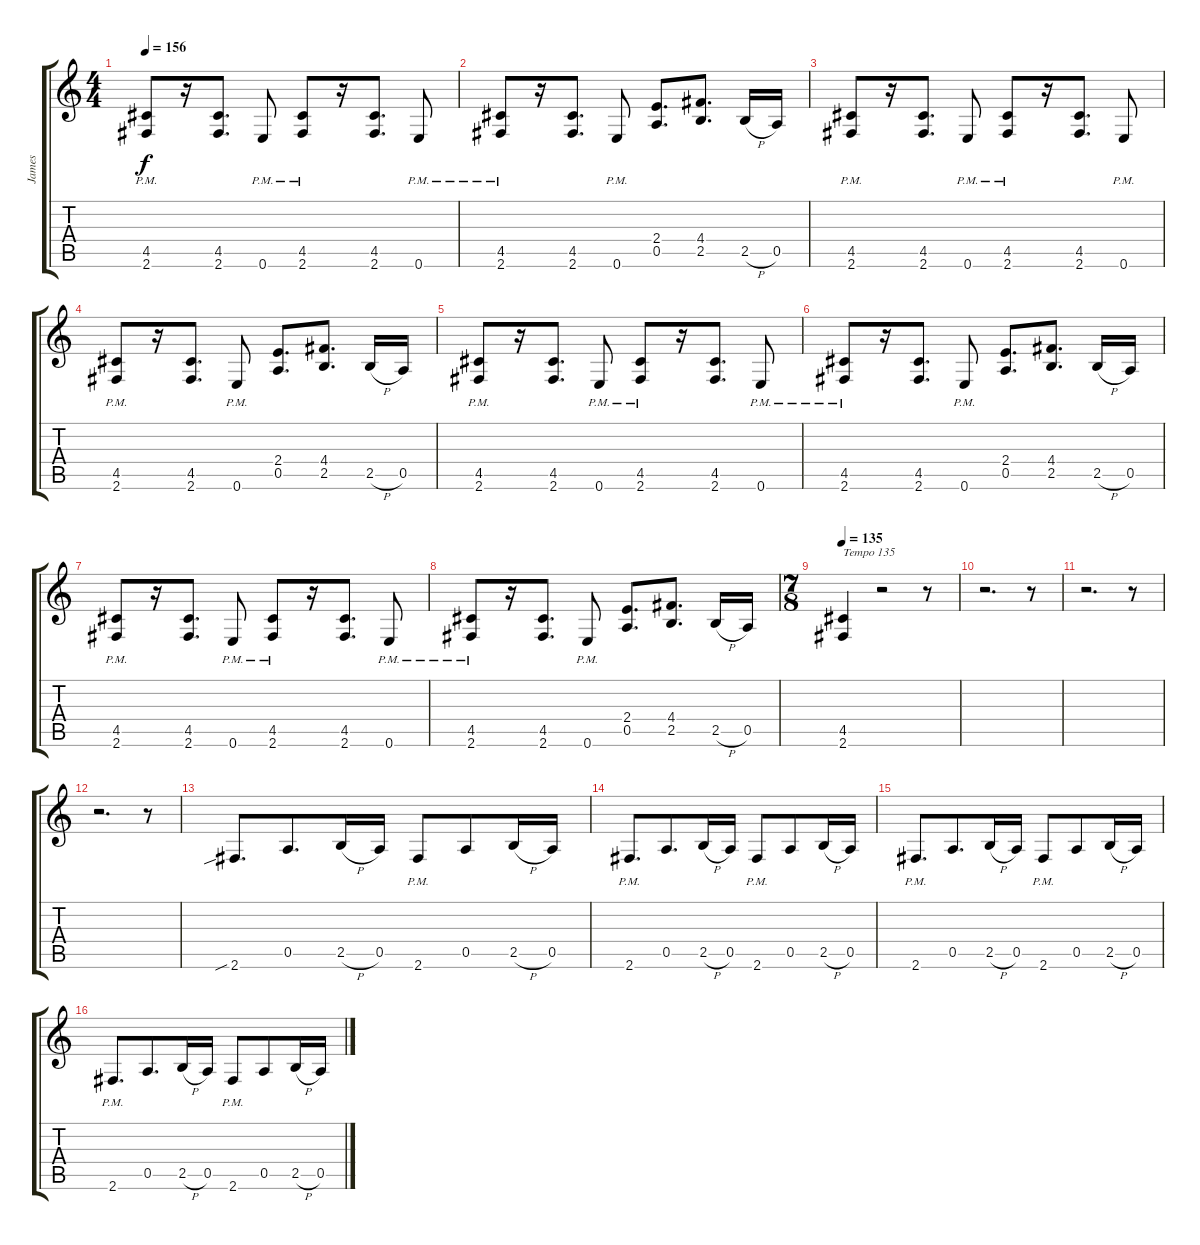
\track ("James" "James") {instrument distortionguitar}
\staff {score tabs}
\tuning (E4 B3 G3 D3 A2 E2) {hide}
\ts (4 4)
\tempo 156
\clef g2
\ks c
(4.5{pm} 2.6{pm}).8{dy f} r.16 (4.5 2.6).8{d} 0.6{pm}.8 (4.5{pm} 2.6{pm}).8 r.16 (4.5 2.6).8{d} 0.6{pm}.8 |
(4.5{pm} 2.6{pm}).8 r.16 (4.5 2.6).8{d} 0.6{pm}.8 (2.4 0.5).8{d} (4.4 2.5).8{d} 2.5{h}.16 0.5.16 |
(4.5{pm} 2.6{pm}).8 r.16 (4.5 2.6).8{d} 0.6{pm}.8 (4.5{pm} 2.6{pm}).8 r.16 (4.5 2.6).8{d} 0.6{pm}.8 |
(4.5{pm} 2.6{pm}).8 r.16 (4.5 2.6).8{d} 0.6{pm}.8 (2.4 0.5).8{d} (4.4 2.5).8{d} 2.5{h}.16 0.5.16 |
(4.5{pm} 2.6{pm}).8 r.16 (4.5 2.6).8{d} 0.6{pm}.8 (4.5{pm} 2.6{pm}).8 r.16 (4.5 2.6).8{d} 0.6{pm}.8 |
(4.5{pm} 2.6{pm}).8 r.16 (4.5 2.6).8{d} 0.6{pm}.8 (2.4 0.5).8{d} (4.4 2.5).8{d} 2.5{h}.16 0.5.16 |
(4.5{pm} 2.6{pm}).8 r.16 (4.5 2.6).8{d} 0.6{pm}.8 (4.5{pm} 2.6{pm}).8 r.16 (4.5 2.6).8{d} 0.6{pm}.8 |
(4.5{pm} 2.6{pm}).8 r.16 (4.5 2.6).8{d} 0.6{pm}.8 (2.4 0.5).8{d} (4.4 2.5).8{d} 2.5{h}.16 0.5.16 |
\ts (7 8)
\tempo 135
(4.5 2.6).4{txt "Tempo 135"} r.2 r.8 |
r.2{d} r.8 |
r.2{d} r.8 |
r.2{d} r.8 |
2.6{sib}.8{d} 0.5.8{d} 2.5{h}.16 0.5.16 2.6{pm}.8 0.5.8 2.5{h}.16 0.5.16 |
2.6{pm}.8{d} 0.5.8{d} 2.5{h}.16 0.5.16 2.6{pm}.8 0.5.8 2.5{h}.16 0.5.16 |
2.6{pm}.8{d} 0.5.8{d} 2.5{h}.16 0.5.16 2.6{pm}.8 0.5.8 2.5{h}.16 0.5.16 |
2.6{pm}.8{d} 0.5.8{d} 2.5{h}.16 0.5.16 2.6{pm}.8 0.5.8 2.5{h}.16 0.5.16
